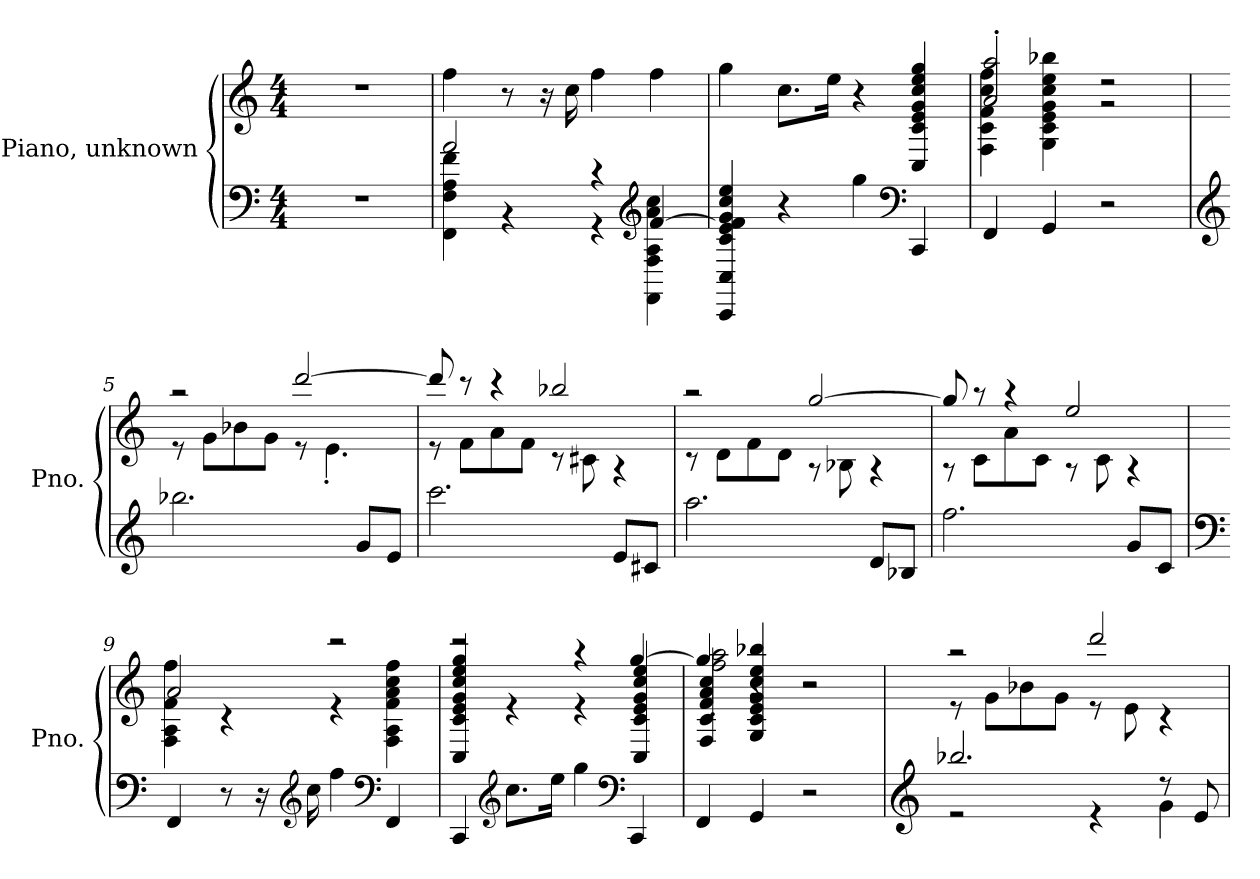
**kern	**kern
*part1	*part1
*staff2	*staff1
*I"Piano, unknown	*
*I'Pno.	*
*clefF4	*clefG2
*k[]	*k[]
*M4/4	*M4/4
*MM120	*MM120
=1	=1
1r	1r
=2	=2
*^	*
2a/	4FF\ 4F\ 4A\ 4f\	4ff\
.	4r	8r
.	.	16r
.	.	16cc\
4r	4r	4ff\
*clefG2	*	*
[4f/	4FF\ 4F\ 4A\ 4a\ 4cc\	4ff\
*v	*v	*
=3	=3
4CC/ 4C/ 4c/ 4e/ 4f/] 4g/ 4cc/ 4ee/	4gg\
4r	8.cc\L
.	16ee\Jk
4gg\	4r
*clefF4	*
4CC/	4C/ 4c/ 4e/ 4g/ 4cc/ 4ee/ 4gg/
=4	=4
*	*^
4FF/	2a/' 2aa/'	4F\ 4c\ 4f\ 4cc\ 4ff\
4GG/	.	4G\ 4c\ 4e\ 4g\ 4cc\ 4ee\ 4bb-X\
2r	2r	2r
=5	=5	=5
*clefG2	*	*
2.bb-X\	2r	8r
.	.	8g\L
.	.	8b-X\
.	.	8g\J
.	[2ddd/	8r
.	.	4.e'\
8g/L	.	.
8e/J	.	.
!!LO:LB:g=z	!!
=6	=6	=6
2.ccc\	8ddd/]	8r
.	8r	8f\L
.	4r	8a\
.	.	8f\J
.	2bb-X/	8r
.	.	8c#X\
8e/L	.	4r
8c#X/J	.	.
=7	=7	=7
2.aa\	2r	8r
.	.	8d\L
.	.	8f\
.	.	8d\J
.	[2gg/	8r
.	.	8B-X\
8d/L	.	4r
8B-X/J	.	.
=8	=8	=8
2.ff\	8gg/]	8r
.	8r	8c\L
.	4r	8a\
.	.	8c\J
.	2ee/	8r
.	.	8c\
8g/L	.	4r
8c/J	.	.
=9	=9	=9
*clefF4	*	*
4FF/	2a/	4F\ 4A\ 4f\ 4ff\
8r	.	4r
16r	.	.
*clefG2	*	*
16cc\	.	.
4ff\	2r	4r
*clefF4	*	*
4FF/	.	4F\ 4A\ 4f\ 4a\ 4cc\ 4ff\
!!LO:LB:g=z	!!
=10	=10	=10
4CC/	2r	4C/ 4c/ 4e/ 4g/ 4cc/ 4ee/ 4gg/
*clefG2	*	*
8.cc\L	.	4r
16ee\Jk	.	.
4gg\	4r	4r
*clefF4	*	*
4CC/	[4gg/	4C/ 4c/ 4e/ 4g/ 4cc/ 4ee/
=11	=11	=11
*	*	*^
4FF/	4gg/]	2ff\' 2aa\'	4F/ 4c/ 4f/ 4a/ 4cc/
4GG/	4r	.	4G/ 4c/ 4e/ 4g/ 4cc/ 4ee/ 4bb-X/
2r	2r	2r	2r
*	*v	*v	*v
=12	=12
*clefG2	*
*^	*^
2.bb-X/	2r	2r	8r
.	.	.	8g\L
.	.	.	8b-X\
.	.	.	8g\J
.	4r	2ddd/	8r
.	.	.	8e\
8r	4g\	.	4r
8e/	.	.	.
*v	*v	*	*
*	*v	*v
=	=
*-	*-
